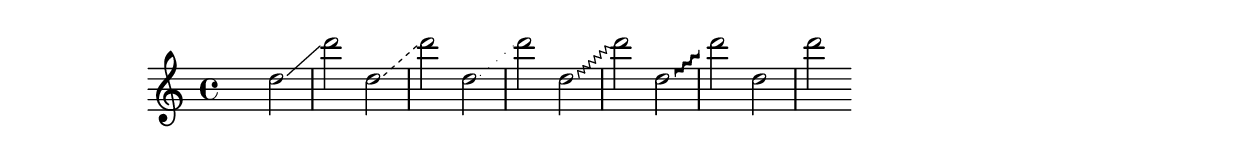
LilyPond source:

\version "2.19.21"

\header {
  texidoc = "Cover all line styles available."  
}

\relative {
  \override Glissando.breakable = ##t

  s2
  d''2 \glissando d'2
  \override Glissando.style = #'dashed-line
  d,2 \glissando d'2
  \override Glissando.style = #'dotted-line
  d,2 \glissando d'2
  
  \override Glissando.style = #'zigzag
  d,2 \glissando d'2
  \override Glissando.style = #'trill
  d,2 \glissando d'2
  
  \override Glissando.style = #'none
  d,2 \glissando d'2
}
